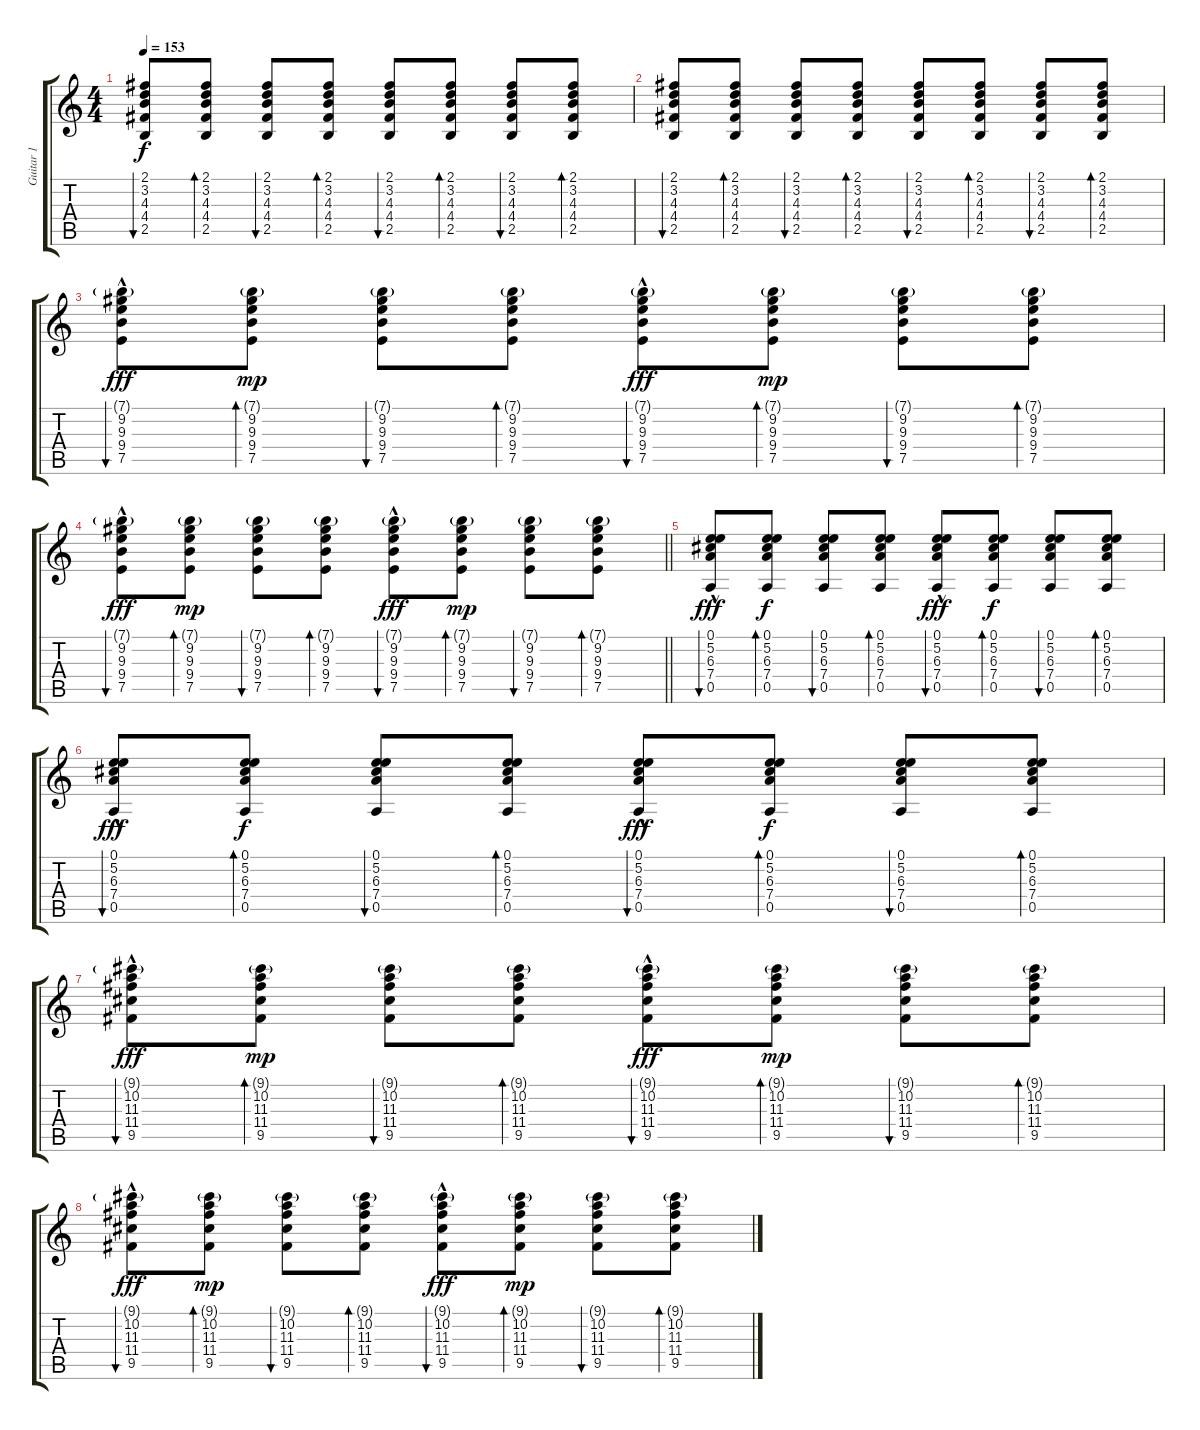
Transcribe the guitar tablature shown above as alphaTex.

\track ("Guitar 1" "Guitar 1") {instrument acousticguitarnylon}
\staff {score tabs}
\tuning (E4 B3 G3 D3 A2 E2) {hide}
\ts (4 4)
\tempo 153
\clef g2
\ks c
(2.1 3.2 4.3 4.4 2.5).8{bu 60 dy f} (2.1 3.2 4.3 4.4 2.5).8{bd 60} (2.1 3.2 4.3 4.4 2.5).8{bu 60} (2.1 3.2 4.3 4.4 2.5).8{bd 60} (2.1 3.2 4.3 4.4 2.5).8{bu 60} (2.1 3.2 4.3 4.4 2.5).8{bd 60} (2.1 3.2 4.3 4.4 2.5).8{bu 60} (2.1 3.2 4.3 4.4 2.5).8{bd 60} |
(2.1 3.2 4.3 4.4 2.5).8{bu 60} (2.1 3.2 4.3 4.4 2.5).8{bd 60} (2.1 3.2 4.3 4.4 2.5).8{bu 60} (2.1 3.2 4.3 4.4 2.5).8{bd 60} (2.1 3.2 4.3 4.4 2.5).8{bu 60} (2.1 3.2 4.3 4.4 2.5).8{bd 60} (2.1 3.2 4.3 4.4 2.5).8{bu 60} (2.1 3.2 4.3 4.4 2.5).8{bd 60} |
(7.1{g} 9.2 9.3 9.4 7.5{hac}).8{bu 60 dy fff} (7.1{g} 9.2 9.3 9.4 7.5).8{bd 60 dy mp} (7.1{g} 9.2 9.3 9.4 7.5).8{bu 60} (7.1{g} 9.2 9.3 9.4 7.5).8{bd 60} (7.1{g} 9.2 9.3 9.4 7.5{hac}).8{bu 60 dy fff} (7.1{g} 9.2 9.3 9.4 7.5).8{bd 60 dy mp} (7.1{g} 9.2 9.3 9.4 7.5).8{bu 60} (7.1{g} 9.2 9.3 9.4 7.5).8{bd 60} |
\barLineRight lightlight
(7.1{g} 9.2 9.3 9.4 7.5{hac}).8{bu 60 dy fff} (7.1{g} 9.2 9.3 9.4 7.5).8{bd 60 dy mp} (7.1{g} 9.2 9.3 9.4 7.5).8{bu 60} (7.1{g} 9.2 9.3 9.4 7.5).8{bd 60} (7.1{g} 9.2 9.3 9.4 7.5{hac}).8{bu 60 dy fff} (7.1{g} 9.2 9.3 9.4 7.5).8{bd 60 dy mp} (7.1{g} 9.2 9.3 9.4 7.5).8{bu 60} (7.1{g} 9.2 9.3 9.4 7.5).8{bd 60} |
(0.1 5.2 6.3 7.4 0.5{hac}).8{bu 60 dy fff} (0.1 5.2 6.3 7.4 0.5).8{bd 60 dy f} (0.1 5.2 6.3 7.4 0.5).8{bu 60} (0.1 5.2 6.3 7.4 0.5).8{bd 60} (0.1 5.2 6.3 7.4 0.5{hac}).8{bu 60 dy fff} (0.1 5.2 6.3 7.4 0.5).8{bd 60 dy f} (0.1 5.2 6.3 7.4 0.5).8{bu 60} (0.1 5.2 6.3 7.4 0.5).8{bd 60} |
(0.1 5.2 6.3 7.4 0.5{hac}).8{bu 60 dy fff} (0.1 5.2 6.3 7.4 0.5).8{bd 60 dy f} (0.1 5.2 6.3 7.4 0.5).8{bu 60} (0.1 5.2 6.3 7.4 0.5).8{bd 60} (0.1 5.2 6.3 7.4 0.5{hac}).8{bu 60 dy fff} (0.1 5.2 6.3 7.4 0.5).8{bd 60 dy f} (0.1 5.2 6.3 7.4 0.5).8{bu 60} (0.1 5.2 6.3 7.4 0.5).8{bd 60} |
(9.1{g} 10.2 11.3 11.4 9.5{hac}).8{bu 60 dy fff} (9.1{g} 10.2 11.3 11.4 9.5).8{bd 60 dy mp} (9.1{g} 10.2 11.3 11.4 9.5).8{bu 60} (9.1{g} 10.2 11.3 11.4 9.5).8{bd 60} (9.1{g} 10.2 11.3 11.4 9.5{hac}).8{bu 60 dy fff} (9.1{g} 10.2 11.3 11.4 9.5).8{bd 60 dy mp} (9.1{g} 10.2 11.3 11.4 9.5).8{bu 60} (9.1{g} 10.2 11.3 11.4 9.5).8{bd 60} |
(9.1{g} 10.2 11.3 11.4 9.5{hac}).8{bu 60 dy fff} (9.1{g} 10.2 11.3 11.4 9.5).8{bd 60 dy mp} (9.1{g} 10.2 11.3 11.4 9.5).8{bu 60} (9.1{g} 10.2 11.3 11.4 9.5).8{bd 60} (9.1{g} 10.2 11.3 11.4 9.5{hac}).8{bu 60 dy fff} (9.1{g} 10.2 11.3 11.4 9.5).8{bd 60 dy mp} (9.1{g} 10.2 11.3 11.4 9.5).8{bu 60} (9.1{g} 10.2 11.3 11.4 9.5).8{bd 60}
